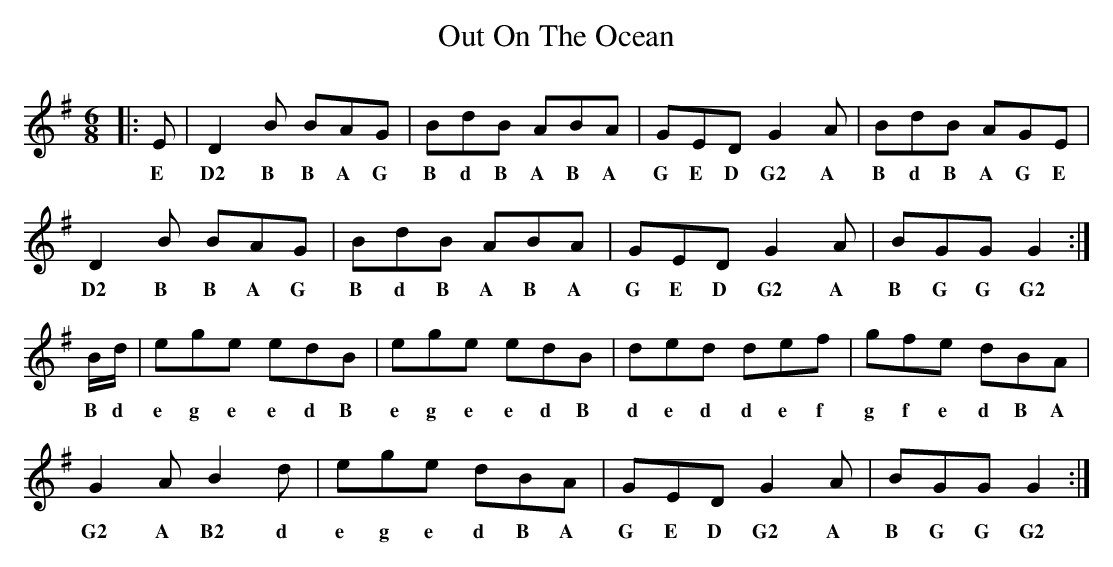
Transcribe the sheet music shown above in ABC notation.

X:1 - 50
T: Out On The Ocean
M: 6/8
L: 1/8
K: Gmaj
|:E|D2B BAG|BdB ABA|GED G2A|BdB AGE|
w: E D2 B B A G B d B A B A G E D G2 A B d B A G E
D2B BAG|BdB ABA|GED G2A|BGG G2:|
w: D2 B B A G B d B A B A G E D G2 A B G G G2
B/d/|ege edB|ege edB|ded def|gfe dBA|
w: B d e g e e d B e g e e d B d e d d e f g f e d B A
G2A B2d|ege dBA|GED G2A|BGG G2:|
w: G2 A B2 d e g e d B A G E D G2 A B G G G2
